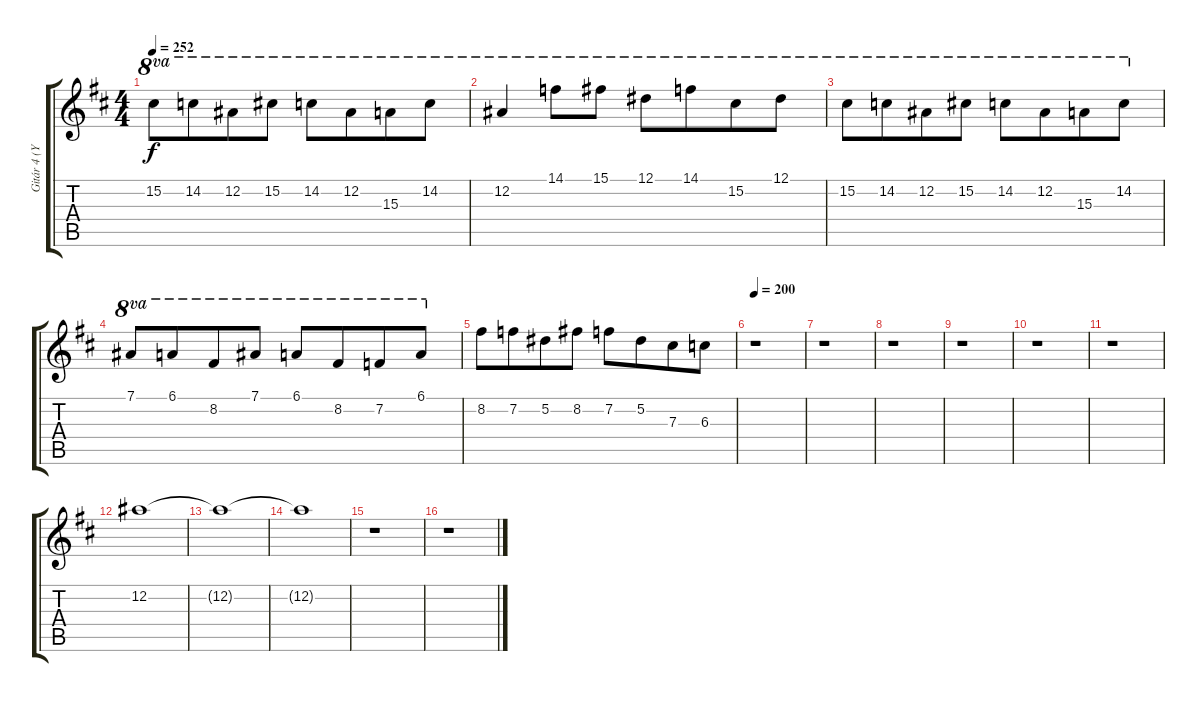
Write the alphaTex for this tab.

\track ("Gitár 4 (Yngwie Malmsteen)" "Gitár 4 (Y") {instrument distortionguitar}
\staff {score tabs}
\tuning (Eb4 Bb3 Gb3 Db3 Ab2 Eb2) {hide}
\ts (4 4)
\tempo 252
\clef g2
\ks d
15.2.8{ot 8va dy f} 14.2.8{ot 8va beam merge} 12.2.8{ot 8va} 15.2.8{ot 8va} 14.2.8{ot 8va} 12.2.8{ot 8va beam merge} 15.3.8{ot 8va} 14.2.8{ot 8va} |
12.2.4{ot 8va} 14.1.8{ot 8va} 15.1.8{ot 8va} 12.1.8{ot 8va} 14.1.8{ot 8va beam merge} 15.2.8{ot 8va} 12.1.8{ot 8va} |
15.2.8{ot 8va} 14.2.8{ot 8va beam merge} 12.2.8{ot 8va} 15.2.8{ot 8va} 14.2.8{ot 8va} 12.2.8{ot 8va beam merge} 15.3.8{ot 8va} 14.2.8{ot 8va} |
7.1.8{ot 8va} 6.1.8{ot 8va beam merge} 8.2.8{ot 8va} 7.1.8{ot 8va} 6.1.8{ot 8va} 8.2.8{ot 8va beam merge} 7.2.8{ot 8va} 6.1.8{ot 8va} |
8.2.8 7.2.8{beam merge} 5.2.8 8.2.8 7.2.8 5.2.8{beam merge} 7.3.8 6.3.8 |
\tempo 200
r.1 |
r.1 |
r.1 |
r.1 |
r.1 |
r.1 |
12.2.1 |
12.2{t}.1 |
12.2{t}.1 |
r.1 |
r.1
